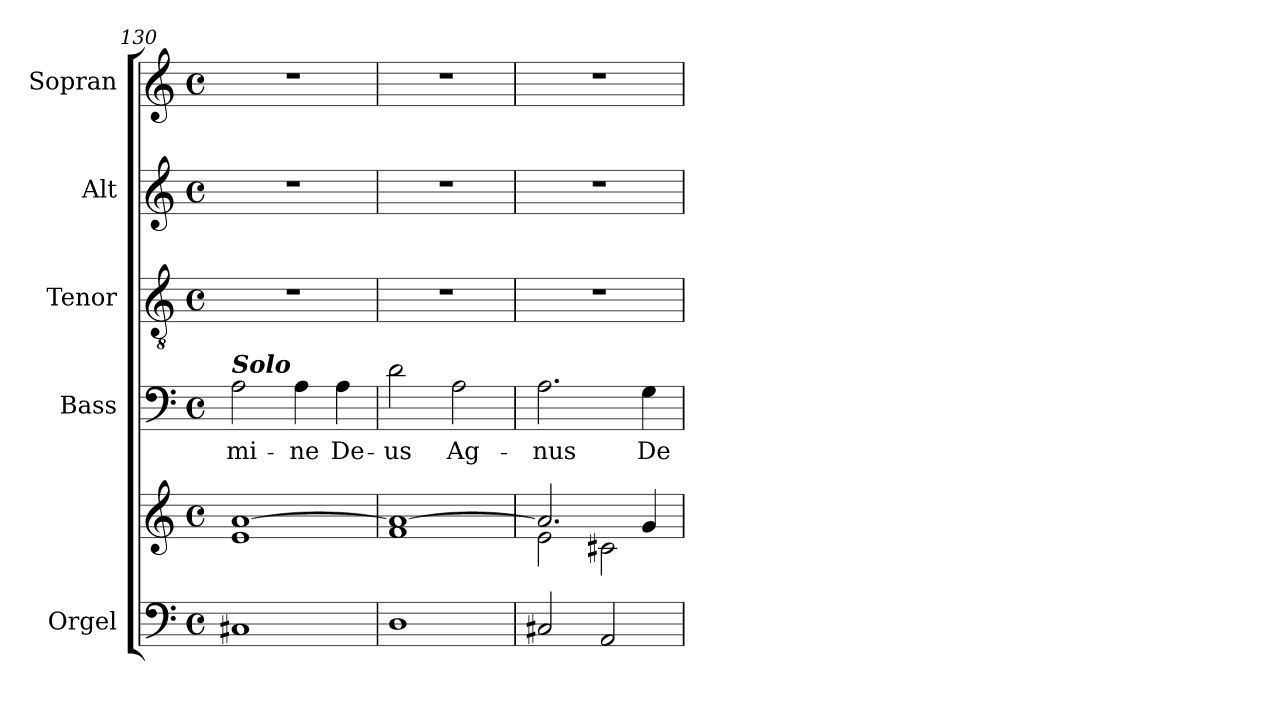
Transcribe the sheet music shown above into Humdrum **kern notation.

**kern	**kern	**kern	**text	**kern	**kern	**kern
*part5	*part5	*part4	*part4	*part3	*part2	*part1
*staff6	*staff5	*staff4	*staff4	*staff3	*staff2	*staff1
*I"Orgel	*	*I"Bass	*	*I"Tenor	*I"Alt	*I"Sopran
*I'Org.	*	*I'B.	*	*I'T.	*I'A.	*I'S.
*clefF4	*clefG2	*clefF4	*	*clefGv2	*clefG2	*clefG2
*k[]	*k[]	*k[]	*	*k[]	*k[]	*k[]
*C:	*C:	*C:	*	*C:	*C:	*C:
*M4/4	*M4/4	*M4/4	*	*M4/4	*M4/4	*M4/4
*met(c)	*met(c)	*met(c)	*	*met(c)	*met(c)	*met(c)
=130	=130	=130	=130	=130	=130	=130
*	*^	*	*	*	*	*
!	!	!	!LO:TX:a:Bi:t=Solo	!	!	!	!
!	!	!	!	!LO:LY:b	!	!	!
1C#X	[>1a	1e	2A\	-mi-	1r	1r	1r
!	!	!	!	!LO:LY:b	!	!	!
.	.	.	4A\	-ne	.	.	.
!	!	!	!	!LO:LY:b	!	!	!
.	.	.	4A\	De-	.	.	.
=131	=131	=131	=131	=131	=131	=131	=131
!	!	!	!	!LO:LY:b	!	!	!
1D	1a_	1f	2d\	-us	1r	1r	1r
!	!	!	!	!LO:LY:b	!	!	!
.	.	.	2A\	Ag-	.	.	.
=132	=132	=132	=132	=132	=132	=132	=132
!	!	!	!	!LO:LY:b	!	!	!
2C#X/	2.a/]	2e\	2.A\	-nus	1r	1r	1r
2AA/	.	2c#X\	.	.	.	.	.
!	!	!	!	!LO:LY:b	!	!	!
.	4g/	.	4G\	De-	.	.	.
*	*v	*v	*	*	*	*	*
=	=	=	=	=	=	=
*-	*-	*-	*-	*-	*-	*-
